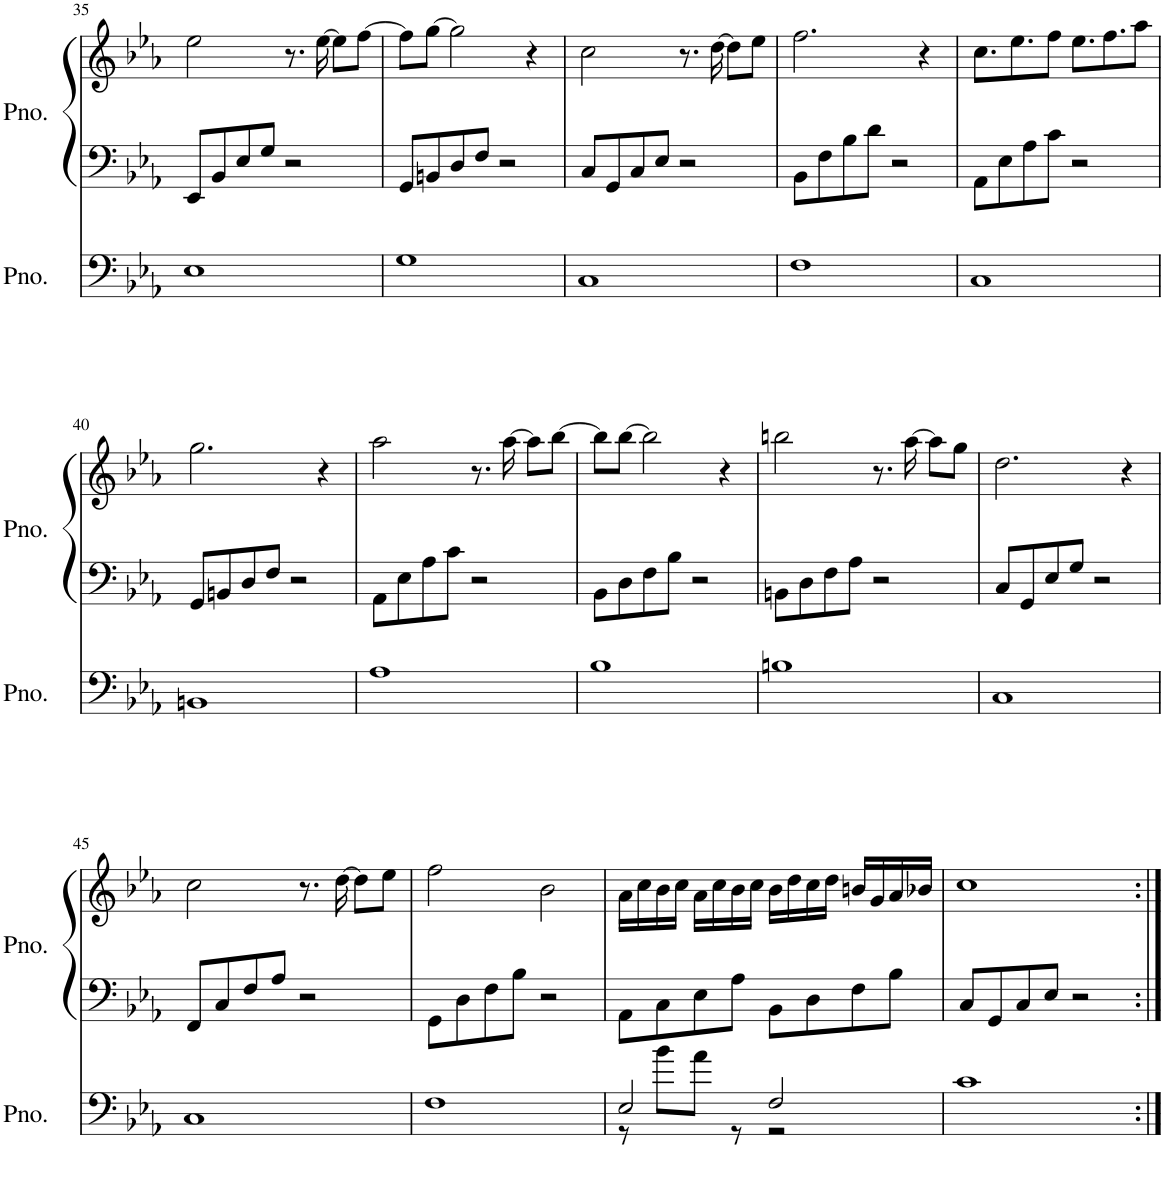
**kern	**kern	**kern
*part2	*part1	*part1
*staff3	*staff2	*staff1
*I"Piano	*I"Piano	*
*I'Pno.	*I'Pno.	*
!!LO:PB:g=z
*clefF4	*clefF4	*clefG2
*k[b-e-a-]	*k[b-e-a-]	*k[b-e-a-]
*M4/4	*M4/4	*M4/4
=35	=35	=35
1E-	8EE-/L	2ee-\
.	8BB-/	.
.	8E-/	.
.	8G/J	.
.	2r	8.r
.	.	[16ee-\
.	.	8ee-\L]
.	.	[8ff\J
=36	=36	=36
1G	8GG/L	8ff\L]
.	8BBn/	[8gg\J
.	8D/	2gg\]
.	8F/J	.
.	2r	.
.	.	4r
=37	=37	=37
1C	8C/L	2cc\
.	8GG/	.
.	8C/	.
.	8E-/J	.
.	2r	8.r
.	.	[16dd\
.	.	8dd\L]
.	.	8ee-\J
=38	=38	=38
1F	8BB-\L	2.ff\
.	8F\	.
.	8B-\	.
.	8d\J	.
.	2r	.
.	.	4r
=39	=39	=39
1C	8AA-\L	8.cc\L
.	8E-\	.
.	.	8.ee-\
.	8A-\	.
.	8c\J	8ff\J
.	2r	8.ee-\L
.	.	8.ff\
.	.	8aa-\J
!!LO:LB:g=z
=40	=40	=40
1BBn	8GG/L	2.gg\
.	8BBn/	.
.	8D/	.
.	8F/J	.
.	2r	.
.	.	4r
=41	=41	=41
1A-	8AA-\L	2aa-\
.	8E-\	.
.	8A-\	.
.	8c\J	.
.	2r	8.r
.	.	[16aa-\
.	.	8aa-\L]
.	.	[8bb-\J
=42	=42	=42
1B-	8BB-\L	8bb-\L]
.	8D\	[8bb-\J
.	8F\	2bb-\]
.	8B-\J	.
.	2r	.
.	.	4r
=43	=43	=43
1Bn	8BBn\L	2bbn\
.	8D\	.
.	8F\	.
.	8A-\J	.
.	2r	8.r
.	.	[16aa-\
.	.	8aa-\L]
.	.	8gg\J
=44	=44	=44
1C	8C/L	2.dd\
.	8GG/	.
.	8E-/	.
.	8G/J	.
.	2r	.
.	.	4r
!!LO:LB:g=z
=45	=45	=45
1C	8FF/L	2cc\
.	8C/	.
.	8F/	.
.	8A-/J	.
.	2r	8.r
.	.	[16dd\
.	.	8dd\L]
.	.	8ee-\J
=46	=46	=46
1F	8GG\L	2ff\
.	8D\	.
.	8F\	.
.	8B-\J	.
.	2r	2b-\
=47	=47	=47
*^	*	*
2E-/	8r	8AA-\L	16a-\LL
.	.	.	16cc\
.	8b-\L	8C\	16b-\
.	.	.	16cc\JJ
.	8a-\J	8E-\	16a-\LL
.	.	.	16cc\
.	8r	8A-\J	16b-\
.	.	.	16cc\JJ
2F/	2r	8BB-\L	16b-\LL
.	.	.	16dd\
.	.	8D\	16cc\
.	.	.	16dd\JJ
.	.	8F\	16bn/LL
.	.	.	16g/
.	.	8B-\J	16a-/
.	.	.	16b-X/JJ
*v	*v	*	*
=48	=48	=48
1c	8C/L	1cc
.	8GG/	.
.	8C/	.
.	8E-/J	.
.	2r	.
=:|!	=:|!	=:|!
*-	*-	*-
